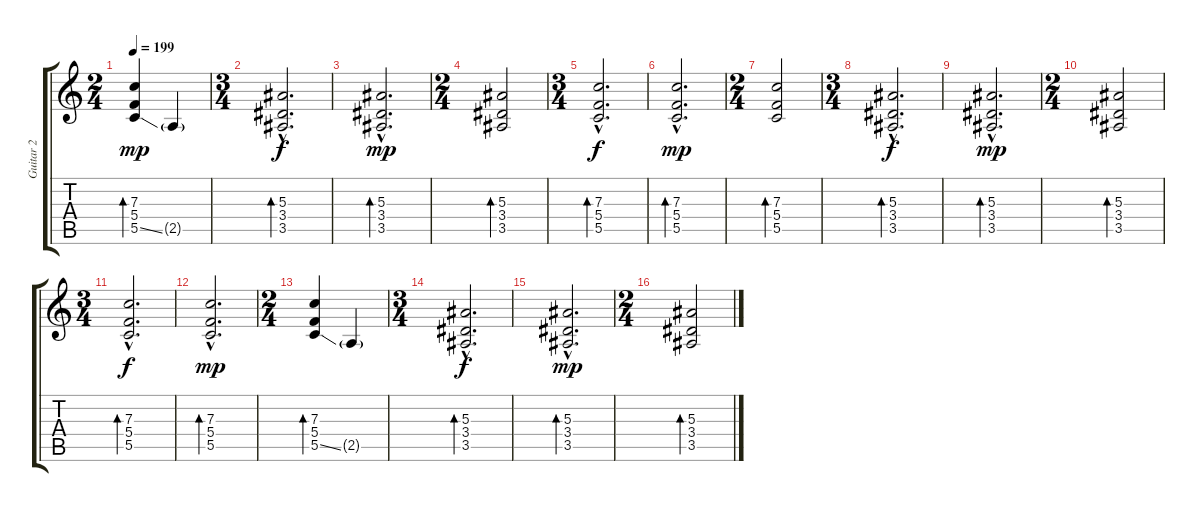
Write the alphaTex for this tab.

\track ("Guitar 2" "Guitar 2") {instrument overdrivenguitar}
\staff {score tabs}
\tuning (D4 A3 F3 C3 G2 C2) {hide}
\ts (2 4)
\tempo 199
\clef g2
\ks c
(7.3 5.4 5.5{ss}).4{bd 120 dy mp} 2.5{g}.4 |
\ts (3 4)
(5.3{hac} 3.4{hac} 3.5{hac}).2{d bd 120 dy f} |
(5.3{hac} 3.4{hac} 3.5{hac}).2{d bd 120 dy mp} |
\ts (2 4)
(5.3 3.4 3.5).2{bd 120} |
\ts (3 4)
(7.3{hac} 5.4{hac} 5.5{hac}).2{d bd 120 dy f} |
(7.3{hac} 5.4{hac} 5.5{hac}).2{d bd 120 dy mp} |
\ts (2 4)
(7.3 5.4 5.5).2{bd 120} |
\ts (3 4)
(5.3{hac} 3.4{hac} 3.5{hac}).2{d bd 120 dy f} |
(5.3{hac} 3.4{hac} 3.5{hac}).2{d bd 120 dy mp} |
\ts (2 4)
(5.3 3.4 3.5).2{bd 120} |
\ts (3 4)
(7.3{hac} 5.4{hac} 5.5{hac}).2{d bd 120 dy f} |
(7.3{hac} 5.4{hac} 5.5{hac}).2{d bd 120 dy mp} |
\ts (2 4)
(7.3 5.4 5.5{ss}).4{bd 120} 2.5{g}.4 |
\ts (3 4)
(5.3{hac} 3.4{hac} 3.5{hac}).2{d bd 120 dy f} |
(5.3{hac} 3.4{hac} 3.5{hac}).2{d bd 120 dy mp} |
\ts (2 4)
(5.3 3.4 3.5).2{bd 120}
